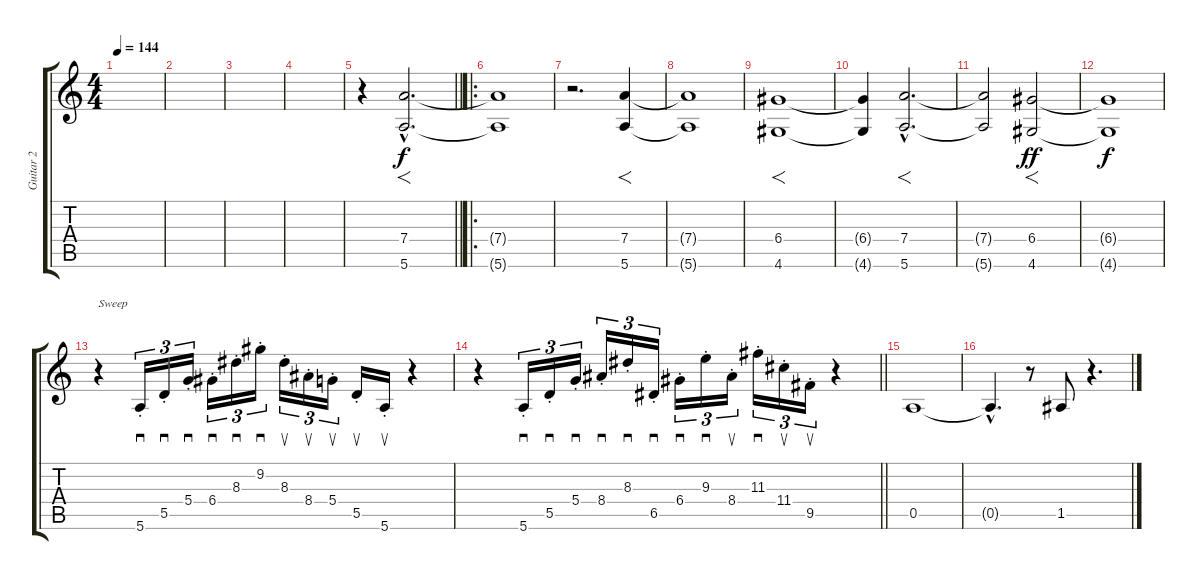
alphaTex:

\track ("Guitar 2" "Guitar 2") {instrument overdrivenguitar}
\staff {score tabs}
\tuning (E4 B3 G3 D3 A2 E2) {hide}
\ts (4 4)
\section ("" "")
\tempo 144
\clef g2
\ks c
|
|
|
|
\barLineRight lightlight
r.4 (7.4{hac} 5.6{hac}).2{f d} |
\ro
\section ("" "")
(7.4{t} 5.6{t}).1 |
r.2{d} (7.4 5.6).4{f} |
(7.4{t} 5.6{t}).1 |
(6.4 4.6).1{f} |
(6.4{t} 4.6{t}).4 (7.4{hac} 5.6{hac}).2{f d} |
(7.4{t} 5.6{t}).2 (6.4 4.6).2{f dy ff} |
(6.4{t} 4.6{t}).1{dy f} |
r.4{txt "Sweep"} 5.6{st}.16{sd tu (3 2)} 5.5{st}.16{sd tu (3 2)} 5.4{st}.16{sd tu (3 2)} 6.4{st}.16{sd tu (3 2)} 8.3{st}.16{sd tu (3 2)} 9.2{st}.16{sd tu (3 2)} 8.3{st}.16{su tu (3 2)} 8.4{st}.16{su tu (3 2)} 5.4{st}.16{su tu (3 2)} 5.5{st}.16{su} 5.6{st}.16{su} r.4 |
\barLineRight lightlight
r.4 5.6{st}.16{sd tu (3 2)} 5.5{st}.16{sd tu (3 2)} 5.4{st}.16{sd tu (3 2)} 8.4{st}.16{sd tu (3 2)} 8.3{st}.16{sd tu (3 2)} 6.5{st}.16{sd tu (3 2)} 6.4{st}.16{sd tu (3 2)} 9.3{st}.16{sd tu (3 2)} 8.4{st}.16{su tu (3 2)} 11.3{st}.16{sd tu (3 2)} 11.4{st}.16{su tu (3 2)} 9.5{st}.16{su tu (3 2)} r.4 |
\section ("" "")
0.5.1 |
0.5{hac t}.4{d} r.8 1.5.8 r.4{d}
